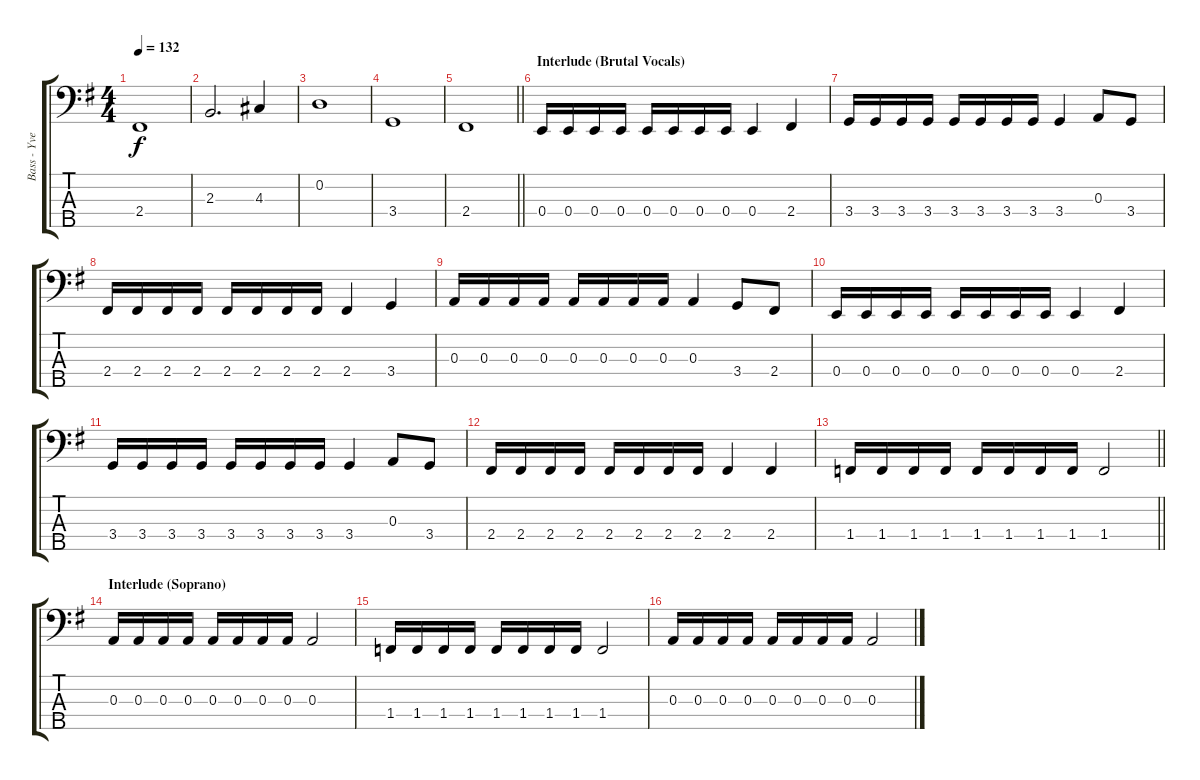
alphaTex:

\track ("Bass - Yves Huts" "Bass - Yve") {instrument electricbassfinger}
\staff {score tabs}
\tuning (G2 D2 A1 E1 B0) {hide}
\ts (4 4)
\tempo 132
\clef f4
\ks g
2.4.1{dy f} |
2.3.2{d} 4.3.4 |
0.2.1 |
3.4.1 |
\barLineRight lightlight
2.4.1 |
\section ("" "Interlude (Brutal Vocals)")
0.4.16 0.4.16 0.4.16 0.4.16 0.4.16 0.4.16 0.4.16 0.4.16 0.4.4 2.4.4 |
3.4.16 3.4.16 3.4.16 3.4.16 3.4.16 3.4.16 3.4.16 3.4.16 3.4.4 0.3.8 3.4.8 |
2.4.16 2.4.16 2.4.16 2.4.16 2.4.16 2.4.16 2.4.16 2.4.16 2.4.4 3.4.4 |
0.3.16 0.3.16 0.3.16 0.3.16 0.3.16 0.3.16 0.3.16 0.3.16 0.3.4 3.4.8 2.4.8 |
0.4.16 0.4.16 0.4.16 0.4.16 0.4.16 0.4.16 0.4.16 0.4.16 0.4.4 2.4.4 |
3.4.16 3.4.16 3.4.16 3.4.16 3.4.16 3.4.16 3.4.16 3.4.16 3.4.4 0.3.8 3.4.8 |
2.4.16 2.4.16 2.4.16 2.4.16 2.4.16 2.4.16 2.4.16 2.4.16 2.4.4 2.4.4 |
\barLineRight lightlight
1.4.16 1.4.16 1.4.16 1.4.16 1.4.16 1.4.16 1.4.16 1.4.16 1.4.2 |
\section ("" "Interlude (Soprano)")
0.3.16 0.3.16 0.3.16 0.3.16 0.3.16 0.3.16 0.3.16 0.3.16 0.3.2 |
1.4.16 1.4.16 1.4.16 1.4.16 1.4.16 1.4.16 1.4.16 1.4.16 1.4.2 |
0.3.16 0.3.16 0.3.16 0.3.16 0.3.16 0.3.16 0.3.16 0.3.16 0.3.2
